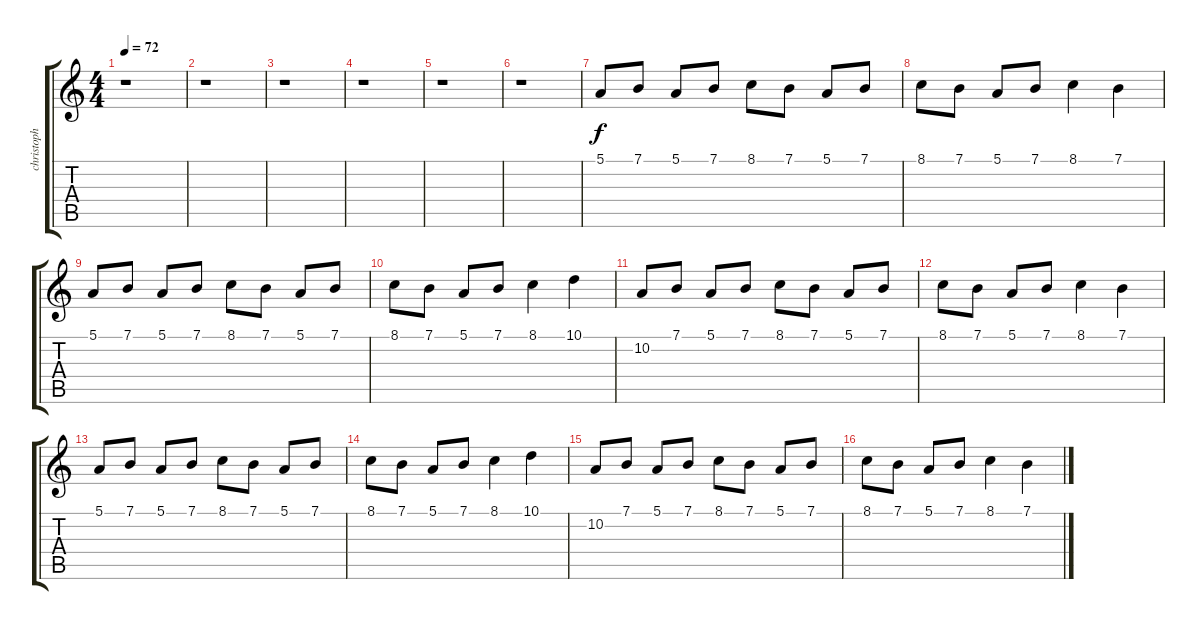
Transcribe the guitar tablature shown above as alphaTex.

\track ("christoph" "christoph") {instrument choiraahs}
\staff {score tabs}
\tuning (E4 B3 G3 D3 A2 E2) {hide}
\ts (4 4)
\tempo 72
\clef g2
\ks c
r.1{dy f} |
r.1 |
r.1 |
r.1 |
r.1 |
r.1 |
5.1.8 7.1.8 5.1.8 7.1.8 8.1.8 7.1.8 5.1.8 7.1.8 |
8.1.8 7.1.8 5.1.8 7.1.8 8.1.4 7.1.4 |
5.1.8 7.1.8 5.1.8 7.1.8 8.1.8 7.1.8 5.1.8 7.1.8 |
8.1.8 7.1.8 5.1.8 7.1.8 8.1.4 10.1.4 |
10.2.8 7.1.8 5.1.8 7.1.8 8.1.8 7.1.8 5.1.8 7.1.8 |
8.1.8 7.1.8 5.1.8 7.1.8 8.1.4 7.1.4 |
5.1.8 7.1.8 5.1.8 7.1.8 8.1.8 7.1.8 5.1.8 7.1.8 |
8.1.8 7.1.8 5.1.8 7.1.8 8.1.4 10.1.4 |
10.2.8 7.1.8 5.1.8 7.1.8 8.1.8 7.1.8 5.1.8 7.1.8 |
8.1.8 7.1.8 5.1.8 7.1.8 8.1.4 7.1.4
